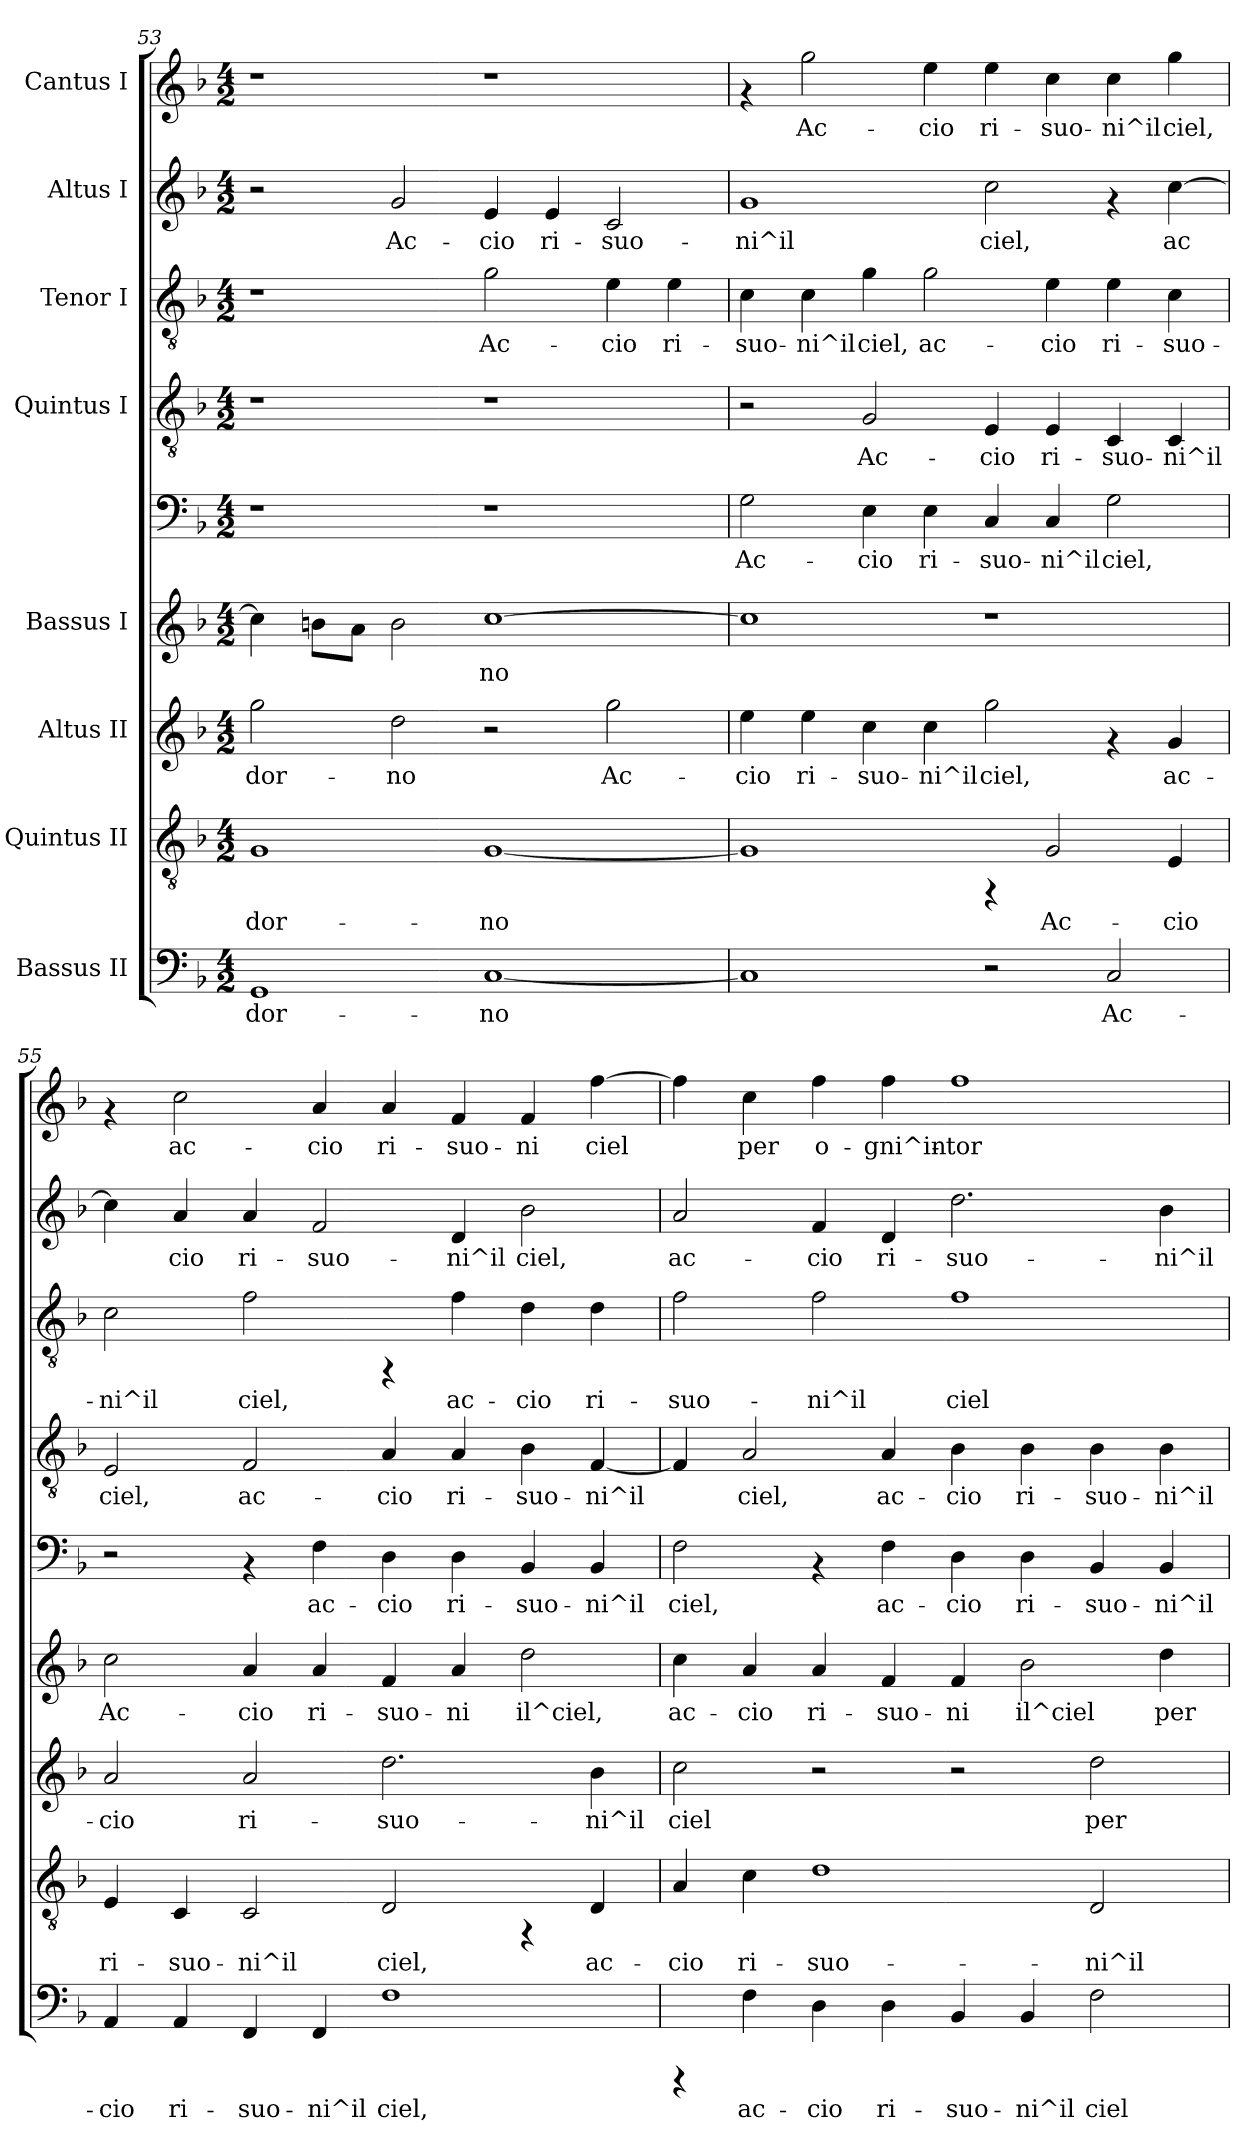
**kern	**text	**kern	**text	**kern	**text	**kern	**text	**kern	**text	**kern	**text	**kern	**text	**kern	**text	**kern	**text
*part8	*part8	*part7	*part7	*part6	*part6	*part5	*part5	*part5	*part5	*part4	*part4	*part3	*part3	*part2	*part2	*part1	*part1
*staff9	*staff9	*staff8	*staff8	*staff7	*staff7	*staff6	*staff6	*staff5	*staff5	*staff4	*staff4	*staff3	*staff3	*staff2	*staff2	*staff1	*staff1
*I"Bassus II	*	*I"Quintus II	*	*I"Altus II	*	*I"Bassus I	*	*	*	*I"Quintus I	*	*I"Tenor I	*	*I"Altus I	*	*I"Cantus I	*
*clefF4	*	*clefGv2	*	*clefG2	*	*clefG2	*	*clefF4	*	*clefGv2	*	*clefGv2	*	*clefG2	*	*clefG2	*
*k[b-]	*	*k[b-]	*	*k[b-]	*	*k[b-]	*	*k[b-]	*	*k[b-]	*	*k[b-]	*	*k[b-]	*	*k[b-]	*
*F:	*	*F:	*	*F:	*	*F:	*	*F:	*	*F:	*	*F:	*	*F:	*	*F:	*
*M4/2	*	*M4/2	*	*M4/2	*	*M4/2	*	*M4/2	*	*M4/2	*	*M4/2	*	*M4/2	*	*M4/2	*
=53	=53	=53	=53	=53	=53	=53	=53	=53	=53	=53	=53	=53	=53	=53	=53	=53	=53
!	!LO:LY:b:cj	!	!LO:LY:b:cj	!	!LO:LY:b:cj	!	!LO:LY:b:cj	!	!	!	!	!	!	!	!	!	!
1GG	-dor-	1G	-dor-	2gg\	-dor-	4cc\]	.	1r	.	1r	.	1r	.	2r	.	1r	.
!	!	!	!	!	!	!	!LO:LY:b:cj	!	!	!	!	!	!	!	!	!	!
.	.	.	.	.	.	8bn\L	.	.	.	.	.	.	.	.	.	.	.
!	!	!	!	!	!	!	!LO:LY:b:cj	!	!	!	!	!	!	!	!	!	!
.	.	.	.	.	.	8a\J	.	.	.	.	.	.	.	.	.	.	.
!	!	!	!	!	!LO:LY:b:cj	!	!LO:LY:b:cj	!	!	!	!	!	!	!	!LO:LY:b:cj	!	!
.	.	.	.	2dd\	-no	2b\	.	.	.	.	.	.	.	2g/	Ac-	.	.
!	!LO:LY:b:cj	!	!LO:LY:b:cj	!	!	!	!LO:LY:b:cj	!	!	!	!	!	!LO:LY:b:cj	!	!LO:LY:b:cj	!	!
[<1C	-no	[<1G	-no	2r	.	[>1cc	no	1r	.	1r	.	2g\	Ac-	4e/	-cio	1r	.
!	!	!	!	!	!	!	!	!	!	!	!	!	!	!	!LO:LY:b:cj	!	!
.	.	.	.	.	.	.	.	.	.	.	.	.	.	4e/	ri-	.	.
!	!	!	!	!	!LO:LY:b:cj	!	!	!	!	!	!	!	!LO:LY:b:cj	!	!LO:LY:b:cj	!	!
.	.	.	.	2gg\	Ac-	.	.	.	.	.	.	4e\	-cio	2c/	-suo-	.	.
!	!	!	!	!	!	!	!	!	!	!	!	!	!LO:LY:b:cj	!	!	!	!
.	.	.	.	.	.	.	.	.	.	.	.	4e\	ri-	.	.	.	.
!!LO:PB:g=z
=54	=54	=54	=54	=54	=54	=54	=54	=54	=54	=54	=54	=54	=54	=54	=54	=54	=54
!	!LO:LY:b:cj	!	!LO:LY:b:cj	!	!LO:LY:b:cj	!	!	!	!LO:LY:b:cj	!	!	!	!LO:LY:b:cj	!	!LO:LY:b:cj	!	!
1C]	.	1G]	.	4ee\	-cio	1cc]	.	2G\	Ac-	2r	.	4c\	-suo-	1g	-ni^il	4rf	.
!	!	!	!	!	!LO:LY:b:cj	!	!	!	!	!	!	!	!LO:LY:b:cj	!	!	!	!LO:LY:b:cj
.	.	.	.	4ee\	ri-	.	.	.	.	.	.	4c\	-ni^il	.	.	2gg\	Ac-
!	!	!	!	!	!LO:LY:b:cj	!	!	!	!LO:LY:b:cj	!	!LO:LY:b:cj	!	!LO:LY:b:cj	!	!	!	!
.	.	.	.	4cc\	-suo-	.	.	4E\	-cio	2G/	Ac-	4g\	ciel,	.	.	.	.
!	!	!	!	!	!LO:LY:b:cj	!	!	!	!LO:LY:b:cj	!	!	!	!LO:LY:b:cj	!	!	!	!LO:LY:b:cj
.	.	.	.	4cc\	-ni^il	.	.	4E\	ri-	.	.	2g\	ac-	.	.	4ee\	-cio
!	!	!	!	!	!LO:LY:b:cj	!	!	!	!LO:LY:b:cj	!	!LO:LY:b:cj	!	!	!	!LO:LY:b:cj	!	!LO:LY:b:cj
2r	.	4rFF	.	2gg\	ciel,	1r	.	4C/	-suo-	4E/	-cio	.	.	2cc\	ciel,	4ee\	ri-
!	!	!	!LO:LY:b:cj	!	!	!	!	!	!LO:LY:b:cj	!	!LO:LY:b:cj	!	!LO:LY:b:cj	!	!	!	!LO:LY:b:cj
.	.	2G/	Ac-	.	.	.	.	4C/	-ni^il	4E/	ri-	4e\	-cio	.	.	4cc\	-suo-
!	!LO:LY:b:cj	!	!	!	!	!	!	!	!LO:LY:b:cj	!	!LO:LY:b:cj	!	!LO:LY:b:cj	!	!	!	!LO:LY:b:cj
2C/	Ac-	.	.	4rf	.	.	.	2G\	ciel,	4C/	-suo-	4e\	ri-	4rf	.	4cc\	-ni^il
!	!	!	!LO:LY:b:cj	!	!LO:LY:b:cj	!	!	!	!	!	!LO:LY:b:cj	!	!LO:LY:b:cj	!	!LO:LY:b:cj	!	!LO:LY:b:cj
.	.	4E/	-cio	4g/	ac-	.	.	.	.	4C/	-ni^il	4c\	-suo-	[>4cc\	ac-	4gg\	ciel,
=55	=55	=55	=55	=55	=55	=55	=55	=55	=55	=55	=55	=55	=55	=55	=55	=55	=55
!	!LO:LY:b:cj	!	!LO:LY:b:cj	!	!LO:LY:b:cj	!	!LO:LY:b:cj	!	!	!	!LO:LY:b:cj	!	!LO:LY:b:cj	!	!LO:LY:b:cj	!	!
4AA/	-cio	4E/	ri-	2a/	-cio	2cc\	Ac-	2r	.	2E/	ciel,	2c\	-ni^il	4cc\]	-	4rf	.
!	!LO:LY:b:cj	!	!LO:LY:b:cj	!	!	!	!	!	!	!	!	!	!	!	!LO:LY:b:cj	!	!LO:LY:b:cj
4AA/	ri-	4C/	-suo-	.	.	.	.	.	.	.	.	.	.	4a/	cio	2cc\	ac-
!	!LO:LY:b:cj	!	!LO:LY:b:cj	!	!LO:LY:b:cj	!	!LO:LY:b:cj	!	!	!	!LO:LY:b:cj	!	!LO:LY:b:cj	!	!LO:LY:b:cj	!	!
4FF/	-suo-	2C/	-ni^il	2a/	ri-	4a/	-cio	4rAA	.	2F/	ac-	2f\	ciel,	4a/	ri-	.	.
!	!LO:LY:b:cj	!	!	!	!	!	!LO:LY:b:cj	!	!LO:LY:b:cj	!	!	!	!	!	!LO:LY:b:cj	!	!LO:LY:b:cj
4FF/	-ni^il	.	.	.	.	4a/	ri-	4F\	ac-	.	.	.	.	2f/	-suo-	4a/	-cio
!	!LO:LY:b:cj	!	!LO:LY:b:cj	!	!LO:LY:b:cj	!	!LO:LY:b:cj	!	!LO:LY:b:cj	!	!LO:LY:b:cj	!	!	!	!	!	!LO:LY:b:cj
1F	ciel,	2D/	ciel,	2.dd\	-suo-	4f/	-suo-	4D\	-cio	4A/	-cio	4rFF	.	.	.	4a/	ri-
!	!	!	!	!	!	!	!LO:LY:b:cj	!	!LO:LY:b:cj	!	!LO:LY:b:cj	!	!LO:LY:b:cj	!	!LO:LY:b:cj	!	!LO:LY:b:cj
.	.	.	.	.	.	4a/	-ni	4D\	ri-	4A/	ri-	4f\	ac-	4d/	-ni^il	4f/	-suo-
!	!	!	!	!	!	!	!LO:LY:b:cj	!	!LO:LY:b:cj	!	!LO:LY:b:cj	!	!LO:LY:b:cj	!	!LO:LY:b:cj	!	!LO:LY:b:cj
.	.	4rFF	.	.	.	2dd\	il^ciel,	4BB-/	-suo-	4B-\	-suo-	4d\	-cio	2b-\	ciel,	4f/	-ni
!	!	!	!LO:LY:b:cj	!	!LO:LY:b:cj	!	!	!	!LO:LY:b:cj	!	!LO:LY:b:cj	!	!LO:LY:b:cj	!	!	!	!LO:LY:b:cj
.	.	4D/	ac-	4b-\	-ni^il	.	.	4BB-/	-ni^il	[<4F/	-ni^il	4d\	ri-	.	.	[>4ff\	ciel
!!LO:PB:g=z
=56	=56	=56	=56	=56	=56	=56	=56	=56	=56	=56	=56	=56	=56	=56	=56	=56	=56
!	!	!	!LO:LY:b:cj	!	!LO:LY:b:cj	!	!LO:LY:b:cj	!	!LO:LY:b:cj	!	!LO:LY:b:cj	!	!LO:LY:b:cj	!	!LO:LY:b:cj	!	!LO:LY:b:cj
4rCCC	.	4A/	-cio	2cc\	ciel	4cc\	ac-	2F\	ciel,	4F/]	.	2f\	-suo-	2a/	ac-	4ff\]	.
!	!LO:LY:b:cj	!	!LO:LY:b:cj	!	!	!	!LO:LY:b:cj	!	!	!	!LO:LY:b:cj	!	!	!	!	!	!LO:LY:b:cj
4F\	ac-	4c\	ri-	.	.	4a/	-cio	.	.	2A/	ciel,	.	.	.	.	4cc\	per
!	!LO:LY:b:cj	!	!LO:LY:b:cj	!	!	!	!LO:LY:b:cj	!	!	!	!	!	!LO:LY:b:cj	!	!LO:LY:b:cj	!	!LO:LY:b:cj
4D\	-cio	1d	-suo-	2r	.	4a/	ri-	4rAA	.	.	.	2f\	-ni^il	4f/	-cio	4ff\	o-
!	!LO:LY:b:cj	!	!	!	!	!	!LO:LY:b:cj	!	!LO:LY:b:cj	!	!LO:LY:b:cj	!	!	!	!LO:LY:b:cj	!	!LO:LY:b:cj
4D\	ri-	.	.	.	.	4f/	-suo-	4F\	ac-	4A/	ac-	.	.	4d/	ri-	4ff\	-gni^in-
!	!LO:LY:b:cj	!	!	!	!	!	!LO:LY:b:cj	!	!LO:LY:b:cj	!	!LO:LY:b:cj	!	!LO:LY:b:cj	!	!LO:LY:b:cj	!	!LO:LY:b:cj
4BB-/	-suo-	.	.	2r	.	4f/	-ni	4D\	-cio	4B-\	-cio	1f	ciel	2.dd\	-suo-	1ff	-tor-
!	!LO:LY:b:cj	!	!	!	!	!	!LO:LY:b:cj	!	!LO:LY:b:cj	!	!LO:LY:b:cj	!	!	!	!	!	!
4BB-/	-ni^il	.	.	.	.	2b-\	il^ciel	4D\	ri-	4B-\	ri-	.	.	.	.	.	.
!	!LO:LY:b:cj	!	!LO:LY:b:cj	!	!LO:LY:b:cj	!	!	!	!LO:LY:b:cj	!	!LO:LY:b:cj	!	!	!	!	!	!
2F\	ciel	2D/	-ni^il	2dd\	per	.	.	4BB-/	-suo-	4B-\	-suo-	.	.	.	.	.	.
!	!	!	!	!	!	!	!LO:LY:b:cj	!	!LO:LY:b:cj	!	!LO:LY:b:cj	!	!	!	!LO:LY:b:cj	!	!
.	.	.	.	.	.	4dd\	per	4BB-/	-ni^il	4B-\	-ni^il	.	.	4b-\	-ni^il	.	.
=	=	=	=	=	=	=	=	=	=	=	=	=	=	=	=	=	=
*-	*-	*-	*-	*-	*-	*-	*-	*-	*-	*-	*-	*-	*-	*-	*-	*-	*-
